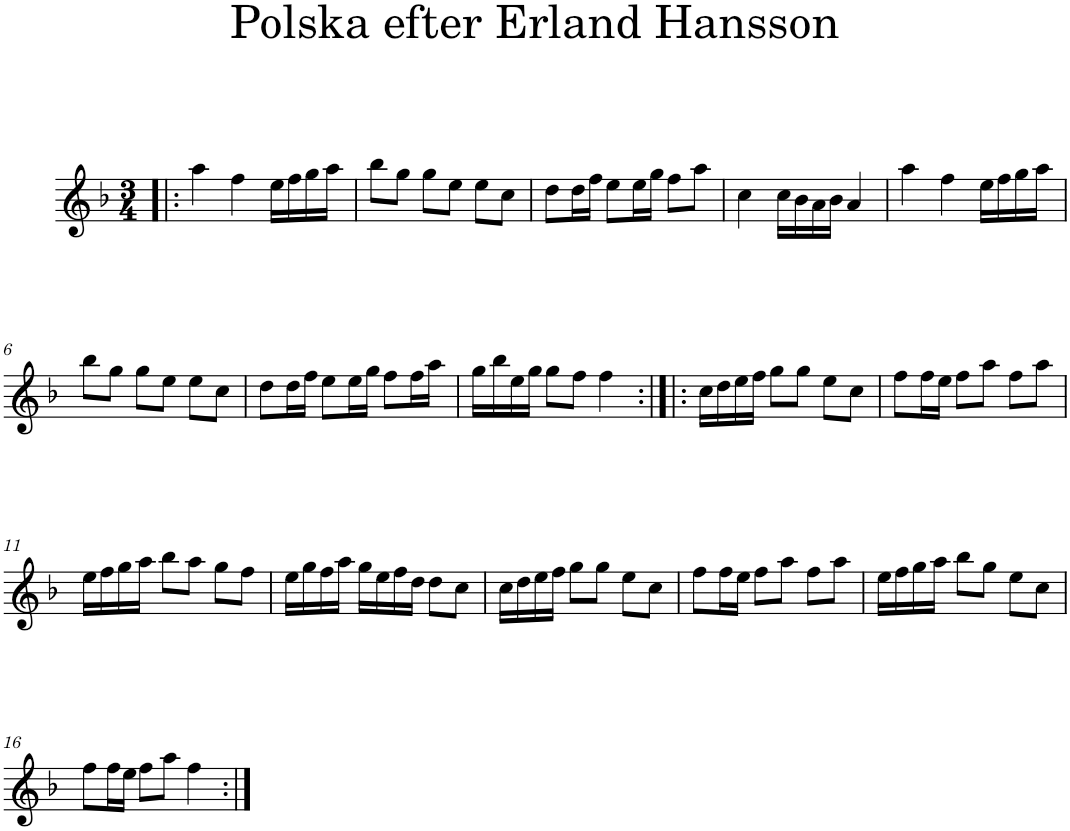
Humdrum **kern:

**kern
*part1
*staff1
*I"Piano
*I'Pno
*clefG2
*k[b-]
*F:
*M3/4
=1!|:
4aa\
4ff\
16ee\LL
16ff\
16gg\
16aa\JJ
=2
8bb-\L
8gg\J
8gg\L
8ee\J
8ee\L
8cc\J
=3
8dd\L
16dd\L
16ff\JJ
8ee\L
16ee\L
16gg\JJ
8ff\L
8aa\J
=4
4cc\
16cc\LL
16b-\
16a\
16b-\JJ
4a/
=5
4aa\
4ff\
16ee\LL
16ff\
16gg\
16aa\JJ
!!LO:LB:g=z
=6
8bb-\L
8gg\J
8gg\L
8ee\J
8ee\L
8cc\J
=7
8dd\L
16dd\L
16ff\JJ
8ee\L
16ee\L
16gg\JJ
8ff\L
16ff\L
16aa\JJ
=8
16gg\LL
16bb-\
16ee\
16gg\JJ
8gg\L
8ff\J
4ff\
=9:|!|:
16cc\LL
16dd\
16ee\
16ff\JJ
8gg\L
8gg\J
8ee\L
8cc\J
=10
8ff\L
16ff\L
16ee\JJ
8ff\L
8aa\J
8ff\L
8aa\J
!!LO:LB:g=z
=11
16ee\LL
16ff\
16gg\
16aa\JJ
8bb-\L
8aa\J
8gg\L
8ff\J
=12
16ee\LL
16gg\
16ff\
16aa\JJ
16gg\LL
16ee\
16ff\
16dd\JJ
8dd\L
8cc\J
=13
16cc\LL
16dd\
16ee\
16ff\JJ
8gg\L
8gg\J
8ee\L
8cc\J
=14
8ff\L
16ff\L
16ee\JJ
8ff\L
8aa\J
8ff\L
8aa\J
=15
16ee\LL
16ff\
16gg\
16aa\JJ
8bb-\L
8gg\J
8ee\L
8cc\J
!!LO:LB:g=z
=16
8ff\L
16ff\L
16ee\JJ
8ff\L
8aa\J
4ff\
=:|!
*-
